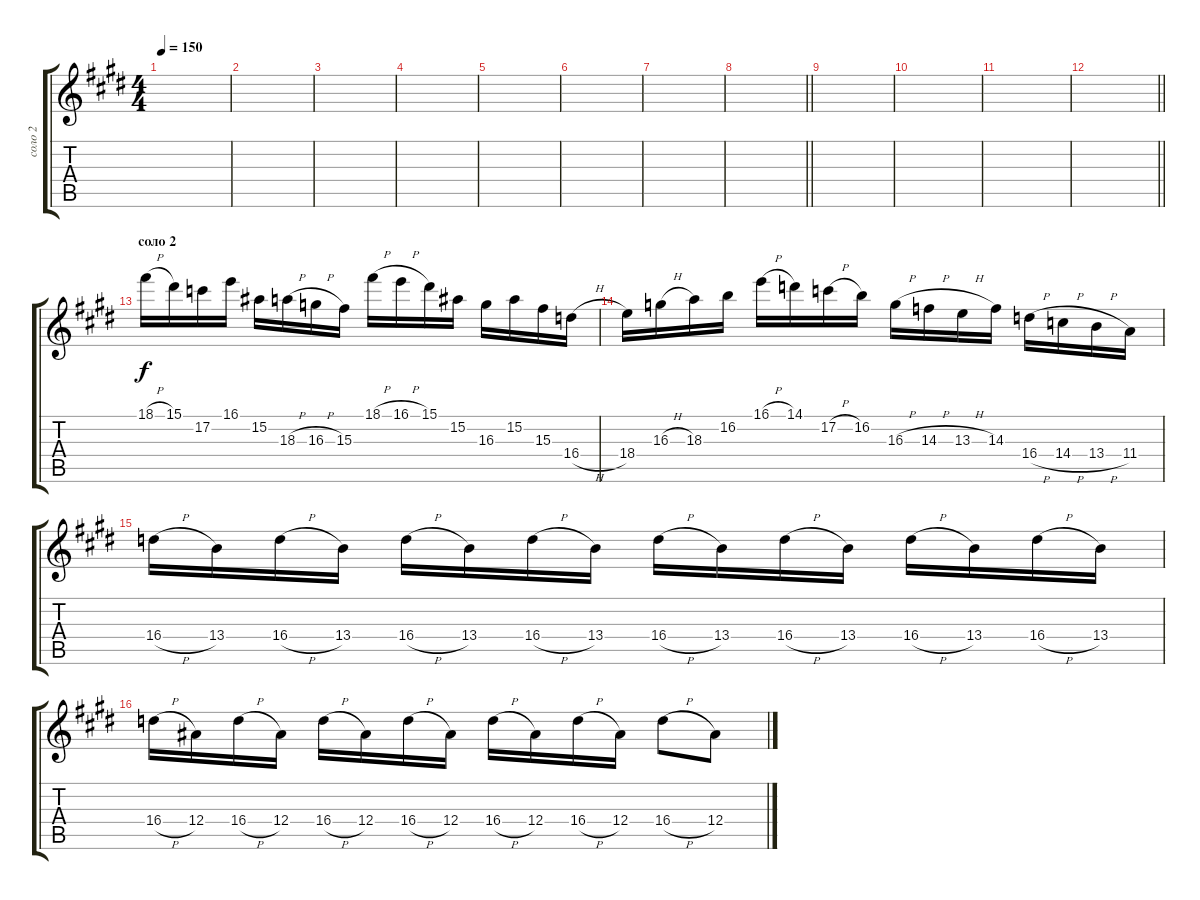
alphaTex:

\track ("соло 2" "соло 2") {instrument distortionguitar}
\staff {score tabs}
\tuning (C4 G3 Eb3 Bb2 F2 C2) {hide}
\ts (4 4)
\tempo 150
\clef g2
\ks c#minor
|
|
|
|
|
|
|
\barLineRight lightlight
|
|
|
|
\barLineRight lightlight
|
\section ("" "соло 2")
18.1{h}.16{dy f} 15.1.16 17.2.16 16.1.16 15.2.16 18.3{h}.16 16.3{h}.16 15.3.16 18.1{h}.16 16.1{h}.16 15.1.16 15.2.16 16.3.16 15.2.16 15.3.16 16.4{h}.16 |
18.4.16 16.3{h}.16 18.3.16 16.2.16 16.1{h}.16 14.1.16 17.2{h}.16 16.2.16 16.3{h}.16 14.3{h}.16 13.3{h}.16 14.3.16 16.4{h}.16 14.4{h}.16 13.4{h}.16 11.4.16 |
16.4{h}.16 13.4.16 16.4{h}.16 13.4.16 16.4{h}.16 13.4.16 16.4{h}.16 13.4.16 16.4{h}.16 13.4.16 16.4{h}.16 13.4.16 16.4{h}.16 13.4.16 16.4{h}.16 13.4.16 |
16.4{h}.16 12.4.16 16.4{h}.16 12.4.16 16.4{h}.16 12.4.16 16.4{h}.16 12.4.16 16.4{h}.16 12.4.16 16.4{h}.16 12.4.16 16.4{h}.8 12.4.8
